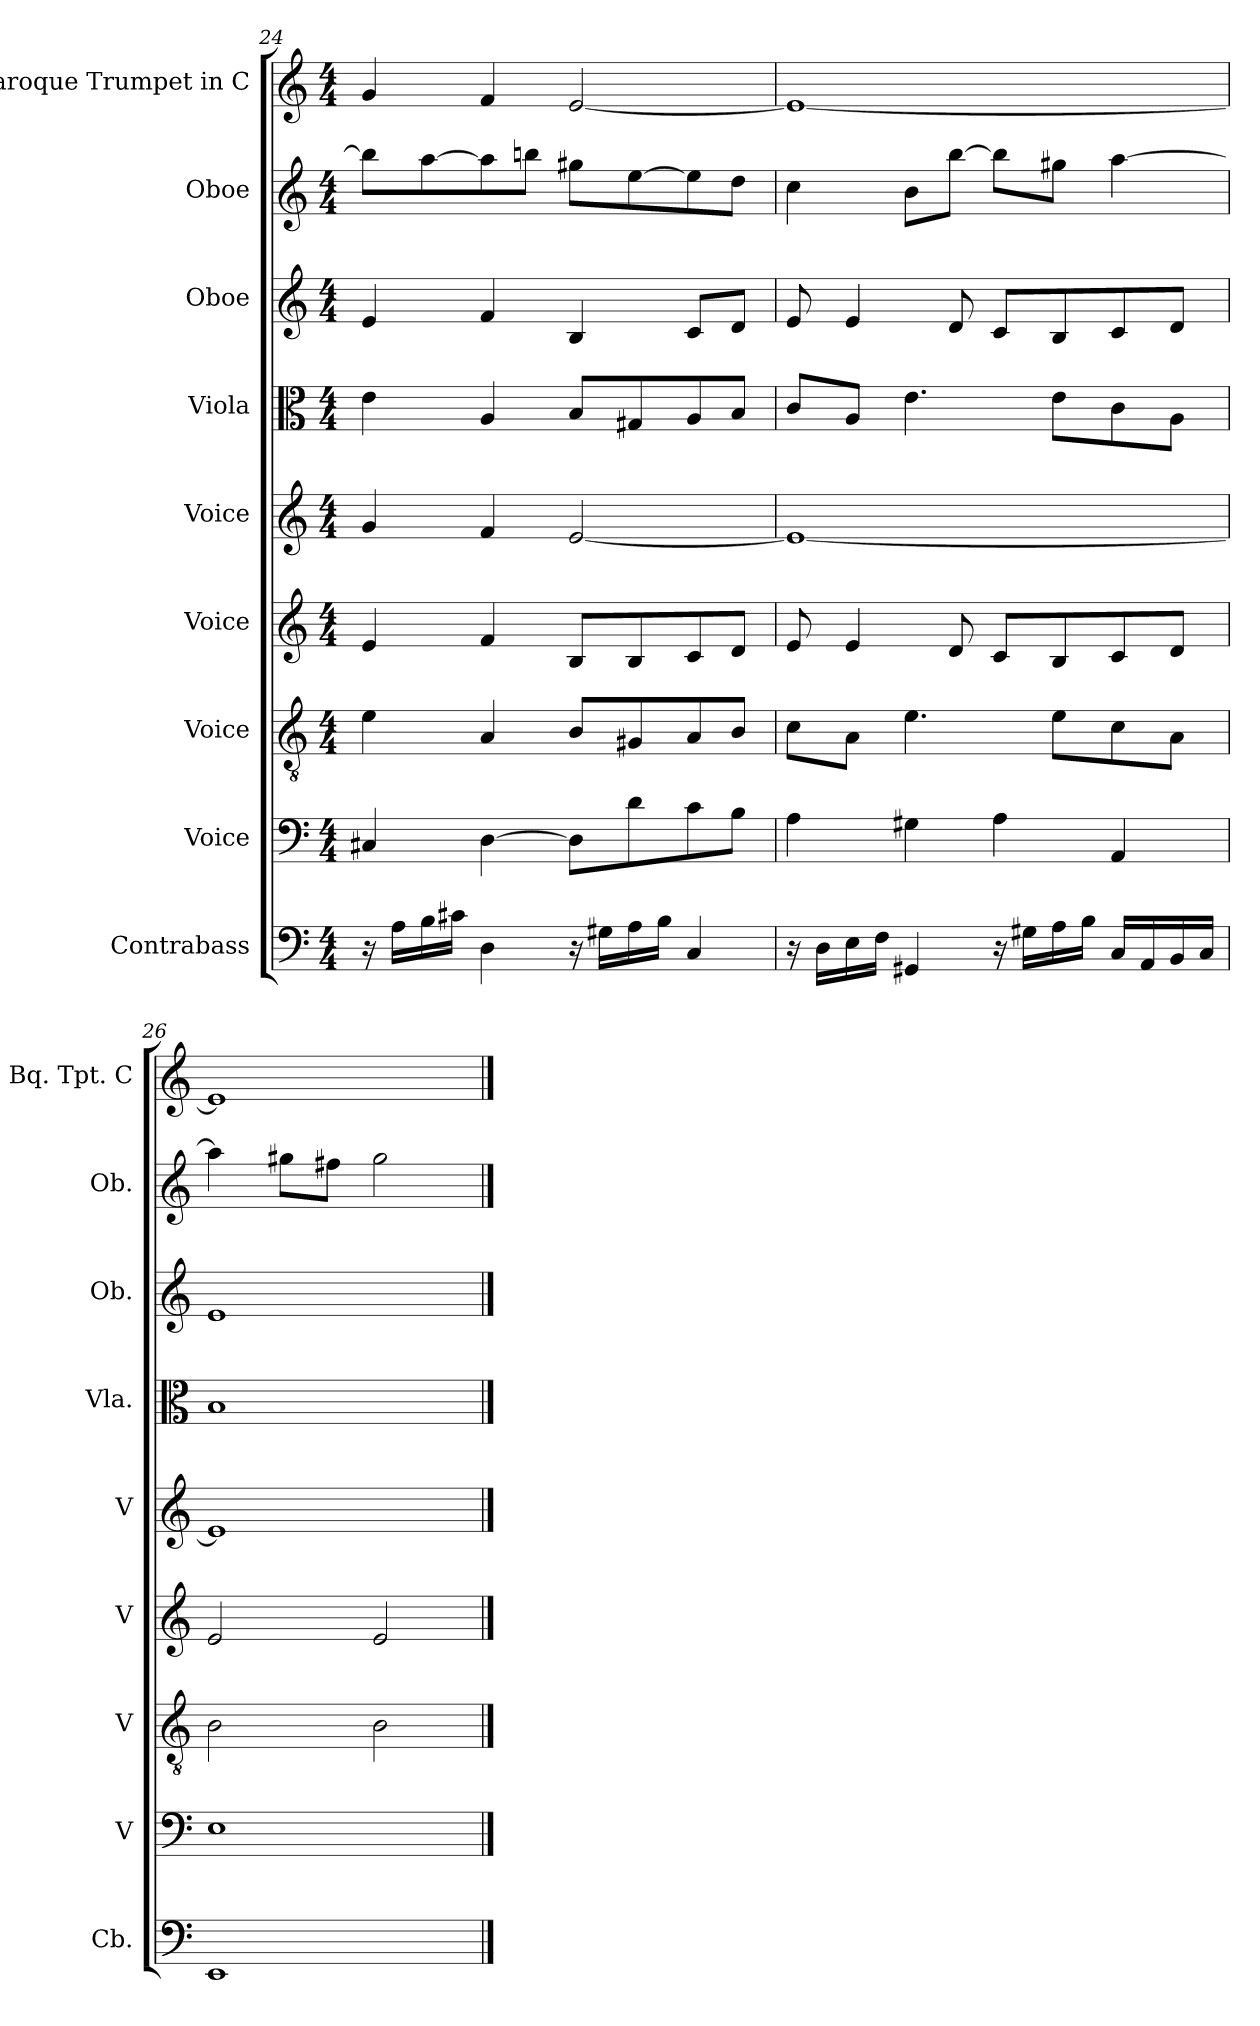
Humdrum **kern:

**kern	**kern	**kern	**kern	**kern	**kern	**kern	**kern	**kern
*part9	*part8	*part7	*part6	*part5	*part4	*part3	*part2	*part1
*staff9	*staff8	*staff7	*staff6	*staff5	*staff4	*staff3	*staff2	*staff1
*I"Contrabass	*I"Voice	*I"Voice	*I"Voice	*I"Voice	*I"Viola	*I"Oboe	*I"Oboe	*I"Baroque Trumpet in C
*I'Cb.	*I'V	*I'V	*I'V	*I'V	*I'Vla.	*I'Ob.	*I'Ob.	*I'Bq. Tpt. C
*clefF4	*clefF4	*clefGv2	*clefG2	*clefG2	*clefC3	*clefG2	*clefG2	*clefG2
*ITrd7c12	*	*	*	*	*	*	*	*
*k[]	*k[]	*k[]	*k[]	*k[]	*k[]	*k[]	*k[]	*k[]
*M4/4	*M4/4	*M4/4	*M4/4	*M4/4	*M4/4	*M4/4	*M4/4	*M4/4
=24	=24	=24	=24	=24	=24	=24	=24	=24
16r	4C#X	4e	4e	4g	4e	4e	8bb-L]	4g
16AALL	.	.	.	.	.	.	.	.
16BB	.	.	.	.	.	.	[8aa	.
16C#XJJ	.	.	.	.	.	.	.	.
4DD	[4D	4A	4f	4f	4A	4f	8aa]	4f
.	.	.	.	.	.	.	8bbnJ	.
16r	8DL]	8BL	8BL	[2e	8BL	4B	8gg#XL	[2e
16GG#XLL	.	.	.	.	.	.	.	.
16AA	8d	8G#X	8B	.	8G#X	.	[8ee	.
16BBJJ	.	.	.	.	.	.	.	.
4CC	8c	8A	8c	.	8A	8cL	8ee]	.
.	8BJ	8BJ	8dJ	.	8BJ	8dJ	8ddJ	.
=25	=25	=25	=25	=25	=25	=25	=25	=25
16r	4A	8cL	8e	1e_	8cL	8e	4cc	1e_
16DDLL	.	.	.	.	.	.	.	.
16EE	.	8AJ	4e	.	8AJ	4e	.	.
16FFJJ	.	.	.	.	.	.	.	.
4GGG#X	4G#X	4.e	.	.	4.e	.	8bL	.
.	.	.	8d	.	.	8d	[8bbJ	.
16r	4A	.	8cL	.	.	8cL	8bbL]	.
16GG#XLL	.	.	.	.	.	.	.	.
16AA	.	8eL	8B	.	8eL	8B	8gg#XJ	.
16BBJJ	.	.	.	.	.	.	.	.
16CCLL	4AA	8c	8c	.	8c	8c	[4aa	.
16AAA	.	.	.	.	.	.	.	.
16BBB	.	8AJ	8dJ	.	8AJ	8dJ	.	.
16CCJJ	.	.	.	.	.	.	.	.
=26	=26	=26	=26	=26	=26	=26	=26	=26
1EEE	1E	2B	2e	1e]	1B	1e	4aa]	1e]
.	.	.	.	.	.	.	8gg#XL	.
.	.	.	.	.	.	.	8ff#XJ	.
.	.	2B	2e	.	.	.	2gg#	.
==	==	==	==	==	==	==	==	==
*-	*-	*-	*-	*-	*-	*-	*-	*-
